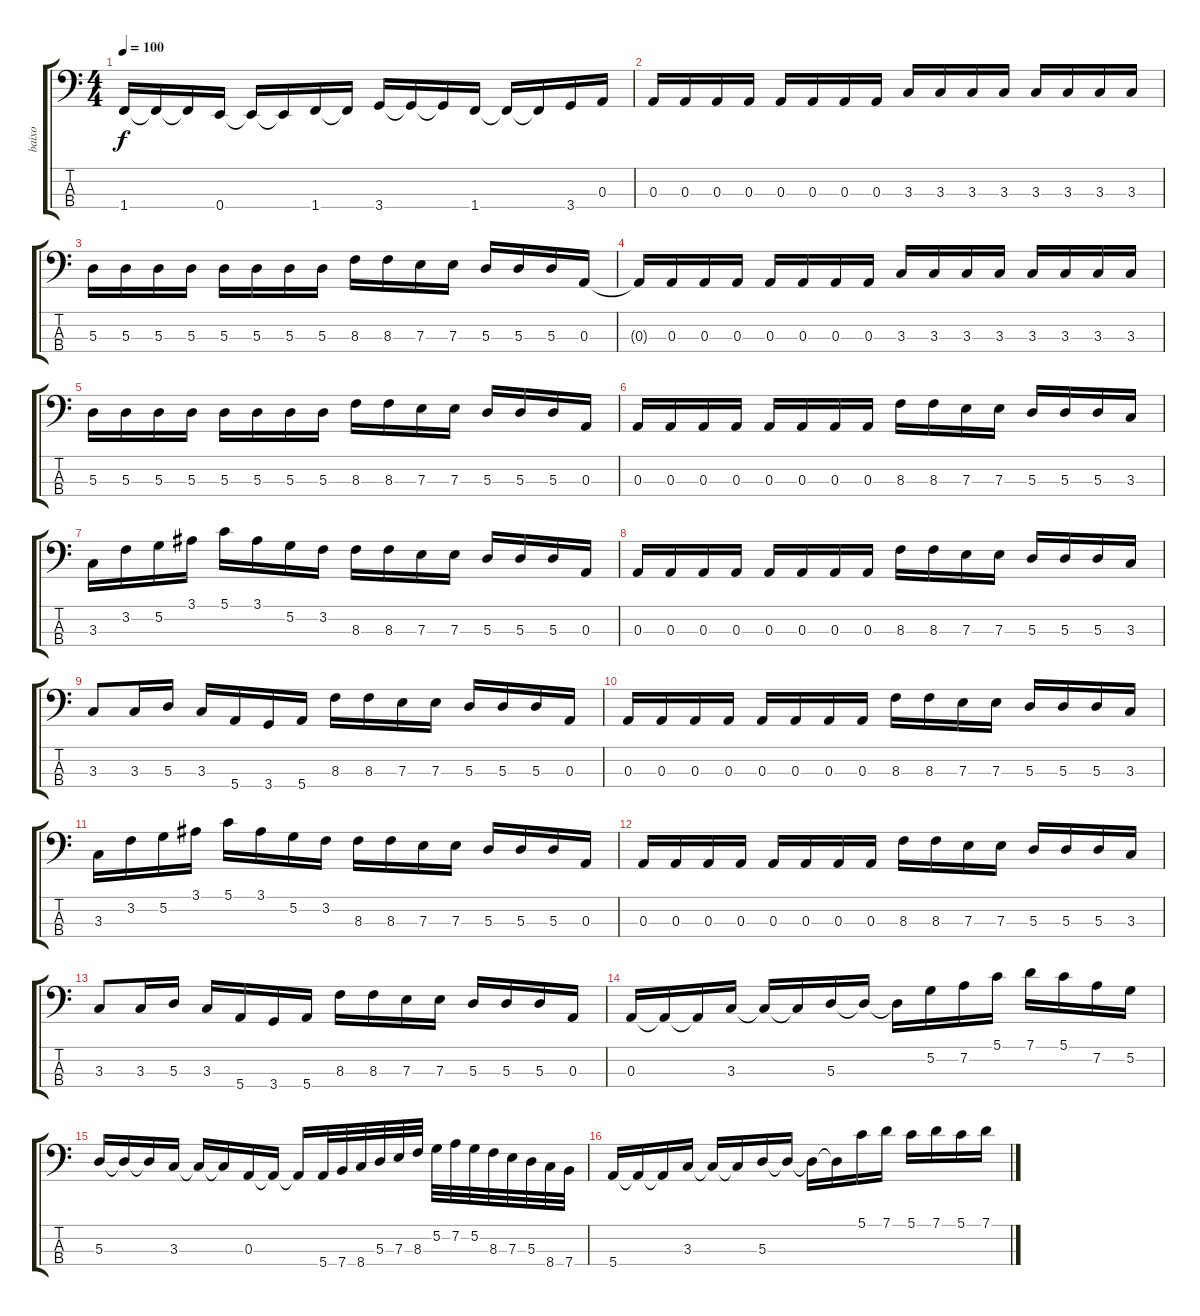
\track ("baixo" "baixo") {instrument electricbassfinger}
\staff {score tabs}
\tuning (G2 D2 A1 E1) {hide}
\ts (4 4)
\tempo 100
\clef f4
\ks c
1.4.16{dy f} 1.4{t}.16 1.4{t}.16 0.4.16 0.4{t}.16 0.4{t}.16 1.4.16 1.4{t}.16 3.4.16 3.4{t}.16 3.4{t}.16 1.4.16 1.4{t}.16 1.4{t}.16 3.4.16 0.3.16 |
0.3.16 0.3.16 0.3.16 0.3.16 0.3.16 0.3.16 0.3.16 0.3.16 3.3.16 3.3.16 3.3.16 3.3.16 3.3.16 3.3.16 3.3.16 3.3.16 |
5.3.16 5.3.16 5.3.16 5.3.16 5.3.16 5.3.16 5.3.16 5.3.16 8.3.16 8.3.16 7.3.16 7.3.16 5.3.16 5.3.16 5.3.16 0.3.16 |
0.3{t}.16 0.3.16 0.3.16 0.3.16 0.3.16 0.3.16 0.3.16 0.3.16 3.3.16 3.3.16 3.3.16 3.3.16 3.3.16 3.3.16 3.3.16 3.3.16 |
5.3.16 5.3.16 5.3.16 5.3.16 5.3.16 5.3.16 5.3.16 5.3.16 8.3.16 8.3.16 7.3.16 7.3.16 5.3.16 5.3.16 5.3.16 0.3.16 |
0.3.16 0.3.16 0.3.16 0.3.16 0.3.16 0.3.16 0.3.16 0.3.16 8.3.16 8.3.16 7.3.16 7.3.16 5.3.16 5.3.16 5.3.16 3.3.16 |
3.3.16 3.2.16 5.2.16 3.1.16 5.1.16 3.1.16 5.2.16 3.2.16 8.3.16 8.3.16 7.3.16 7.3.16 5.3.16 5.3.16 5.3.16 0.3.16 |
0.3.16 0.3.16 0.3.16 0.3.16 0.3.16 0.3.16 0.3.16 0.3.16 8.3.16 8.3.16 7.3.16 7.3.16 5.3.16 5.3.16 5.3.16 3.3.16 |
3.3.8 3.3.16 5.3.16 3.3.16 5.4.16 3.4.16 5.4.16 8.3.16 8.3.16 7.3.16 7.3.16 5.3.16 5.3.16 5.3.16 0.3.16 |
0.3.16 0.3.16 0.3.16 0.3.16 0.3.16 0.3.16 0.3.16 0.3.16 8.3.16 8.3.16 7.3.16 7.3.16 5.3.16 5.3.16 5.3.16 3.3.16 |
3.3.16 3.2.16 5.2.16 3.1.16 5.1.16 3.1.16 5.2.16 3.2.16 8.3.16 8.3.16 7.3.16 7.3.16 5.3.16 5.3.16 5.3.16 0.3.16 |
0.3.16 0.3.16 0.3.16 0.3.16 0.3.16 0.3.16 0.3.16 0.3.16 8.3.16 8.3.16 7.3.16 7.3.16 5.3.16 5.3.16 5.3.16 3.3.16 |
3.3.8 3.3.16 5.3.16 3.3.16 5.4.16 3.4.16 5.4.16 8.3.16 8.3.16 7.3.16 7.3.16 5.3.16 5.3.16 5.3.16 0.3.16 |
0.3.16 0.3{t}.16 0.3{t}.16 3.3.16 3.3{t}.16 3.3{t}.16 5.3.16 5.3{t}.16 5.3{t}.16 5.2.16 7.2.16 5.1.16 7.1.16 5.1.16 7.2.16 5.2.16 |
5.3.16 5.3{t}.16 5.3{t}.16 3.3.16 3.3{t}.16 3.3{t}.16 0.3.16 0.3{t}.16 0.3{t}.16 5.4.32 7.4.32 8.4.32 5.3.32 7.3.32 8.3.32 5.2.32 7.2.32 5.2.32 8.3.32 7.3.32 5.3.32 8.4.32 7.4.32 |
5.4.16 5.4{t}.16 5.4{t}.16 3.3.16 3.3{t}.16 3.3{t}.16 5.3.16 5.3{t}.16 5.3{t}.16 5.3{t}.16 5.1.16 7.1.16 5.1.16 7.1.16 5.1.16 7.1.16
